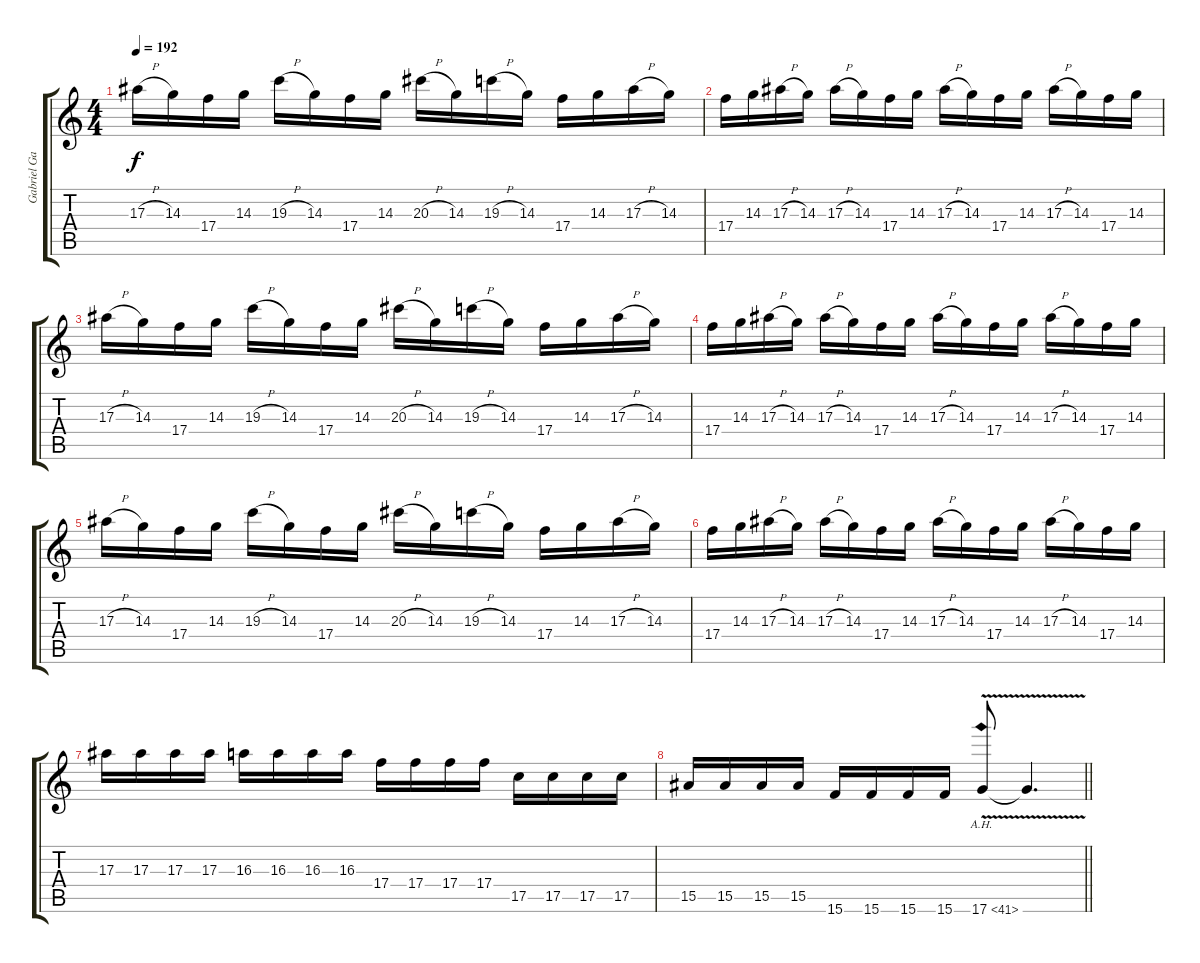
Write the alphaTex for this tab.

\track ("Gabriel Garcia Solo II" "Gabriel Ga") {instrument distortionguitar}
\staff {score tabs}
\tuning (D4 A3 F3 C3 G2 D2) {hide}
\ts (4 4)
\tempo 192
\clef g2
\ks c
17.3{h}.16{dy f volume 15} 14.3.16 17.4.16 14.3.16 19.3{h}.16 14.3.16 17.4.16 14.3.16 20.3{h}.16 14.3.16 19.3{h}.16 14.3.16 17.4.16 14.3.16 17.3{h}.16 14.3.16 |
17.4.16 14.3.16 17.3{h}.16 14.3.16 17.3{h}.16 14.3.16 17.4.16 14.3.16 17.3{h}.16 14.3.16 17.4.16 14.3.16 17.3{h}.16 14.3.16 17.4.16 14.3.16 |
17.3{h}.16 14.3.16 17.4.16 14.3.16 19.3{h}.16 14.3.16 17.4.16 14.3.16 20.3{h}.16 14.3.16 19.3{h}.16 14.3.16 17.4.16 14.3.16 17.3{h}.16 14.3.16 |
17.4.16 14.3.16 17.3{h}.16 14.3.16 17.3{h}.16 14.3.16 17.4.16 14.3.16 17.3{h}.16 14.3.16 17.4.16 14.3.16 17.3{h}.16 14.3.16 17.4.16 14.3.16 |
17.3{h}.16 14.3.16 17.4.16 14.3.16 19.3{h}.16 14.3.16 17.4.16 14.3.16 20.3{h}.16 14.3.16 19.3{h}.16 14.3.16 17.4.16 14.3.16 17.3{h}.16 14.3.16 |
17.4.16 14.3.16 17.3{h}.16 14.3.16 17.3{h}.16 14.3.16 17.4.16 14.3.16 17.3{h}.16 14.3.16 17.4.16 14.3.16 17.3{h}.16 14.3.16 17.4.16 14.3.16 |
17.3.16 17.3.16 17.3.16 17.3.16 16.3.16 16.3.16 16.3.16 16.3.16 17.4.16 17.4.16 17.4.16 17.4.16 17.5.16 17.5.16 17.5.16 17.5.16 |
\barLineRight lightlight
15.5.16 15.5.16 15.5.16 15.5.16 15.6.16 15.6.16 15.6.16 15.6.16 17.6{ah 24 v}.8 17.6{t}.4{d}
